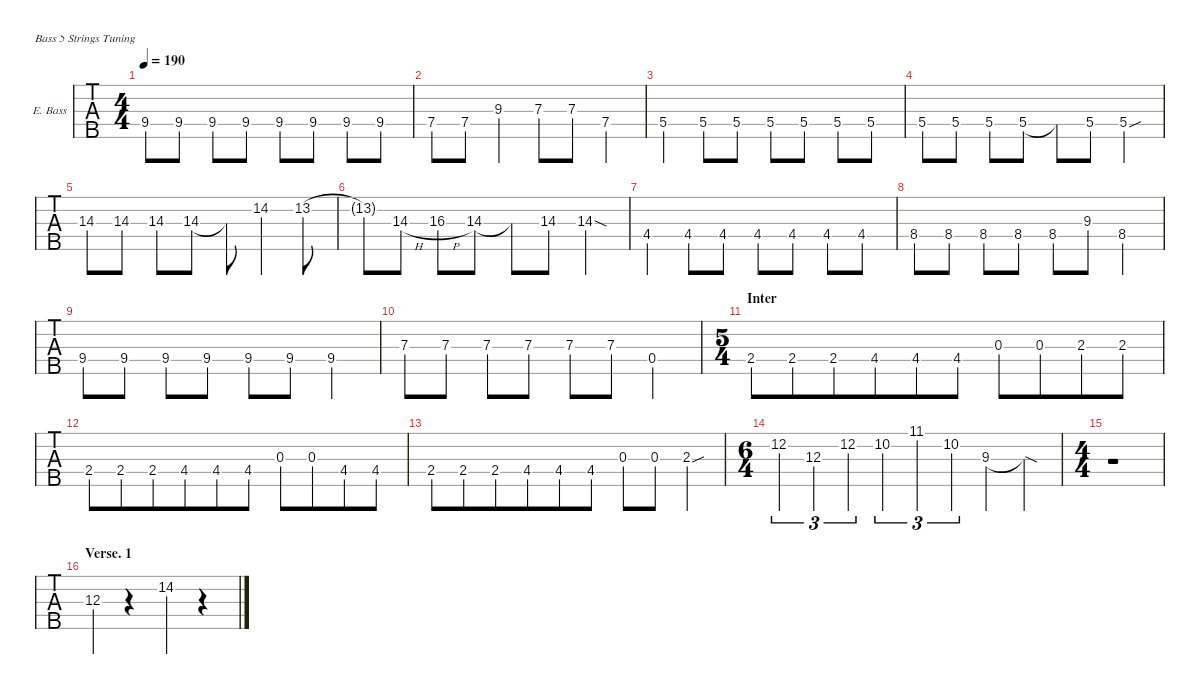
\defaultSystemsLayout 4
\hideDynamics
\bracketExtendMode nobrackets
\firstSystemTrackNameOrientation horizontal
\track ("Ele. Bass" "E. Bass") {defaultSystemsLayout 4 instrument electricbassfinger}
\staff {tabs}
\tuning (G2 D2 A1 E1 B0)
\ts (4 4)
\tempo 190
\clef f4
\scale
0.232303
\ks e
9.4{acc #}.8{dy f} 9.4{acc #}.8 9.4{acc #}.8 9.4{acc #}.8 9.4{acc #}.8 9.4{acc #}.8 9.4{acc #}.8 9.4{acc #}.8 |
\scale
0.232303 7.4{acc forcenatural}.8 7.4{acc forcenatural}.8 9.3{acc #}.4 7.3{acc forcenatural}.8 7.3{acc forcenatural}.8 7.4{acc forcenatural}.4 |
\scale
0.303092 5.4{acc forcenatural}.4 5.4{acc forcenatural}.8 5.4{acc forcenatural}.8 5.4{acc forcenatural}.8 5.4{acc forcenatural}.8 5.4{acc forcenatural}.8 5.4{acc forcenatural}.8 |
\scale
0.232303 5.4{acc forcenatural}.8 5.4{acc forcenatural}.8 5.4{acc forcenatural}.8 5.4{acc forcenatural}.8 5.4{t acc forcenatural}.8 5.4{acc forcenatural}.8 5.4{sou acc forcenatural}.4 |
\scale
0.232303 14.3{acc forcenatural}.8 14.3{acc forcenatural}.8 14.3{acc forcenatural}.8 14.3{acc forcenatural}.8 14.3{t acc forcenatural}.8 14.2{acc forcenatural}.4 13.2{acc #}.8 |
\scale
0.232302 13.2{t acc #}.8 14.3{h acc forcenatural}.8 16.3{h acc #}.8 14.3{acc forcenatural}.8 14.3{t acc forcenatural}.8 14.3{acc forcenatural}.8 14.3{sod acc forcenatural}.4 |
\scale
0.303092 4.4{acc #}.4 4.4{acc #}.8 4.4{acc #}.8 4.4{acc #}.8 4.4{acc #}.8 4.4{acc #}.8 4.4{acc #}.8 |
\scale
0.232303 8.4{acc forcenatural}.8 8.4{acc forcenatural}.8 8.4{acc forcenatural}.8 8.4{acc forcenatural}.8 8.4{acc forcenatural}.8 9.3{acc #}.8 8.4{acc forcenatural}.4 |
\scale
0.232303 9.4{acc #}.8 9.4{acc #}.8 9.4{acc #}.8 9.4{acc #}.8 9.4{acc #}.8 9.4{acc #}.8 9.4{acc #}.4 |
\scale
0.232303 7.3{acc forcenatural}.8 7.3{acc forcenatural}.8 7.3{acc forcenatural}.8 7.3{acc forcenatural}.8 7.3{acc forcenatural}.8 7.3{acc forcenatural}.8 0.4{acc forcenatural}.4 |
\ts (5 4)
\beaming (8 6 4)
\section ("" "Inter")
\scale
0.394242 2.4{acc #}.8 2.4{acc #}.8 2.4{acc #}.8 4.4{acc #}.8 4.4{acc #}.8 4.4{acc #}.8 0.3{acc forcenatural}.8 0.3{acc forcenatural}.8 2.3{acc forcenatural}.8 2.3{acc forcenatural}.8 |
\scale
0.303044 2.4{acc #}.8 2.4{acc #}.8 2.4{acc #}.8 4.4{acc #}.8 4.4{acc #}.8 4.4{acc #}.8 0.3{acc forcenatural}.8 0.3{acc forcenatural}.8 4.4{acc #}.8 4.4{acc #}.8 |
\scale
0.302714 2.4{acc #}.8 2.4{acc #}.8 2.4{acc #}.8 4.4{acc #}.8 4.4{acc #}.8 4.4{acc #}.8 0.3{acc forcenatural}.8 0.3{acc forcenatural}.8 2.3{sou acc forcenatural}.4 |
\ts (6 4)
\beaming (8 6 6)
\scale
0.535395 12.2{acc forcenatural}.4{tu (3 2)} 12.3{acc forcenatural}.4{tu (3 2)} 12.2{acc forcenatural}.4{tu (3 2)} 10.2{acc forcenatural}.4{tu (3 2)} 11.1{acc #}.4{tu (3 2)} 10.2{acc forcenatural}.4{tu (3 2)} 9.3{acc #}.4 9.3{sod t acc #}.4 |
\ts (4 4)
\beaming (8 4 4)
\scale
0.464605 r.1 |
\section ("" "Verse. 1")
\scale
0.303092 12.3{acc forcenatural}.4 r.4 14.2{acc forcenatural}.4 r.4
